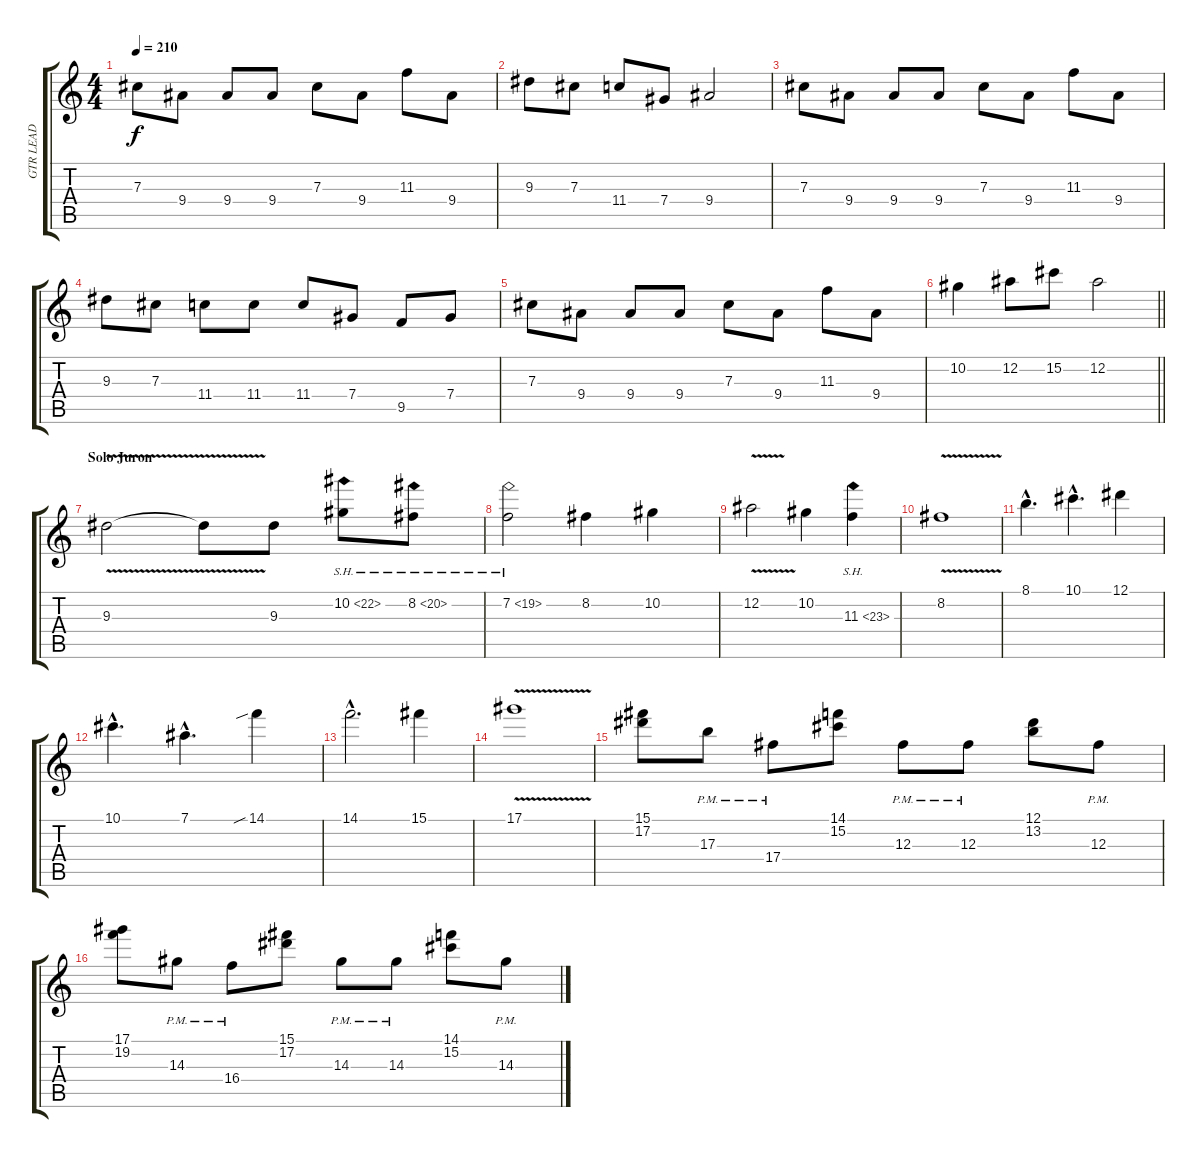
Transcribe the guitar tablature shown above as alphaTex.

\track ("GTR LEAD" "GTR LEAD") {instrument overdrivenguitar}
\staff {score tabs}
\tuning (Eb4 Bb3 Gb3 Db3 Ab2 Eb2) {hide}
\ts (4 4)
\tempo 210
\clef g2
\ks c
7.3.8{dy f} 9.4.8 9.4.8 9.4.8 7.3.8 9.4.8 11.3.8 9.4.8 |
9.3.8 7.3.8 11.4.8 7.4.8 9.4.2 |
7.3.8 9.4.8 9.4.8 9.4.8 7.3.8 9.4.8 11.3.8 9.4.8 |
9.3.8 7.3.8 11.4.8 11.4.8 11.4.8 7.4.8 9.5.8 7.4.8 |
7.3.8 9.4.8 9.4.8 9.4.8 7.3.8 9.4.8 11.3.8 9.4.8 |
\barLineRight lightlight
10.2.4 12.2.8 15.2.8 12.2.2 |
\section ("" "Solo Juron")
9.3{v}.2 9.3{t}.8 9.3.8 10.2{sh 12}.8 8.2{sh 12}.8 |
7.2{sh 12}.2 8.2.4 10.2.4 |
12.2{v}.2 10.2.4 11.3{sh 12}.4 |
8.2{v}.1 |
8.1{hac}.4{d} 10.1{hac}.4{d} 12.1.4 |
10.1{hac}.4{d} 7.1{hac}.4{d} 14.1{sib}.4 |
14.1{hac}.2{d} 15.1.4 |
17.1{v}.1 |
(15.1 17.2).8 17.3{pm}.8 17.4{pm}.8 (14.1 15.2).8 12.3{pm}.8 12.3{pm}.8 (12.1 13.2).8 12.3{pm}.8 |
(17.1 19.2).8 14.3{pm}.8 16.4{pm}.8 (15.1 17.2).8 14.3{pm}.8 14.3{pm}.8 (14.1 15.2).8 14.3{pm}.8
